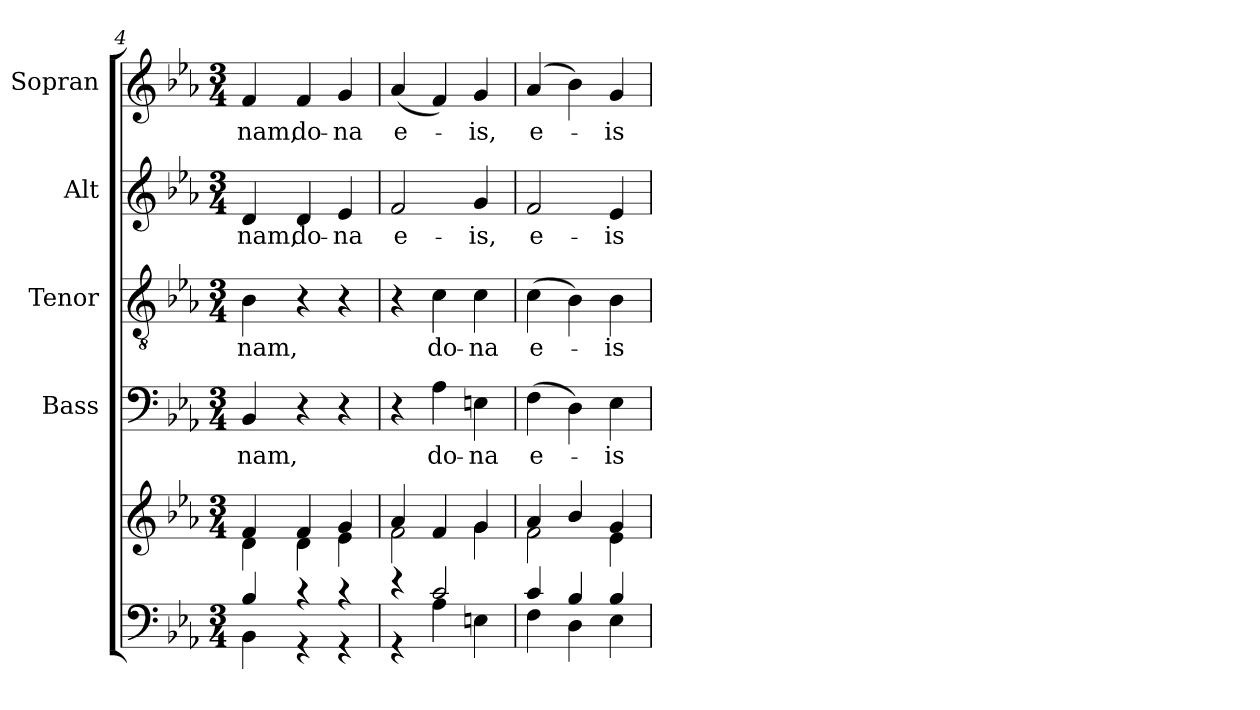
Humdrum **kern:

**kern	**kern	**kern	**text	**kern	**text	**kern	**text	**kern	**text
*part5	*part5	*part4	*part4	*part3	*part3	*part2	*part2	*part1	*part1
*staff6	*staff5	*staff4	*staff4	*staff3	*staff3	*staff2	*staff2	*staff1	*staff1
*	*	*I"Bass	*	*I"Tenor	*	*I"Alt	*	*I"Sopran	*
*	*	*I'B.	*	*I'T.	*	*I'A.	*	*I'S.	*
*clefF4	*clefG2	*clefF4	*	*clefGv2	*	*clefG2	*	*clefG2	*
*k[b-e-a-]	*k[b-e-a-]	*k[b-e-a-]	*	*k[b-e-a-]	*	*k[b-e-a-]	*	*k[b-e-a-]	*
*E-:	*E-:	*E-:	*	*E-:	*	*E-:	*	*E-:	*
*M3/4	*M3/4	*M3/4	*	*M3/4	*	*M3/4	*	*M3/4	*
=4	=4	=4	=4	=4	=4	=4	=4	=4	=4
*^	*^	*	*	*	*	*	*	*	*
!	!	!	!	!	!LO:LY:b	!	!LO:LY:b	!	!LO:LY:b	!	!LO:LY:b
4B-/	4BB-\	4f/	4d\	4BB-/	-nam,	4B-\	-nam,	4d/	-nam,	4f/	-nam,
!	!	!	!	!	!	!	!	!	!LO:LY:b	!	!LO:LY:b
4r	4r	4f/	4d\	4r	.	4r	.	4d/	do-	4f/	do-
!	!	!	!	!	!	!	!	!	!LO:LY:b	!	!LO:LY:b
4r	4r	4g/	4e-\	4r	.	4r	.	4e-/	-na	4g/	-na
=5	=5	=5	=5	=5	=5	=5	=5	=5	=5	=5	=5
!	!	!	!	!	!	!	!	!	!LO:LY:b	!	!LO:LY:b
4r	4r	4a-/	2f\	4r	.	4r	.	2f/	e-	(<4a-/	e-
!	!	!	!	!	!LO:LY:b	!	!LO:LY:b	!	!	!	!
2c/	4A-\	4f/	.	4A-\	do-	4c\	do-	.	.	4f/)	.
!	!	!	!	!	!LO:LY:b	!	!LO:LY:b	!	!LO:LY:b	!	!LO:LY:b
.	4En\	4g/	4g\	4En\	-na	4c\	-na	4g/	-is,	4g/	-is,
=6	=6	=6	=6	=6	=6	=6	=6	=6	=6	=6	=6
!	!	!	!	!	!LO:LY:b	!	!LO:LY:b	!	!LO:LY:b	!	!LO:LY:b
4c/	4F\	4a-/	2f\	(>4F\	e-	(>4c\	e-	2f/	e-	(4a-/	e-
4B-/	4D\	4b-/	.	4D\)	.	4B-\)	.	.	.	4b-\)	.
!	!	!	!	!	!LO:LY:b	!	!LO:LY:b	!	!LO:LY:b	!	!LO:LY:b
4B-/	4E-\	4g/	4e-\	4E-\	-is	4B-\	-is	4e-/	-is	4g/	-is
*v	*v	*	*	*	*	*	*	*	*	*	*
*	*v	*v	*	*	*	*	*	*	*	*
=	=	=	=	=	=	=	=	=	=
*-	*-	*-	*-	*-	*-	*-	*-	*-	*-
